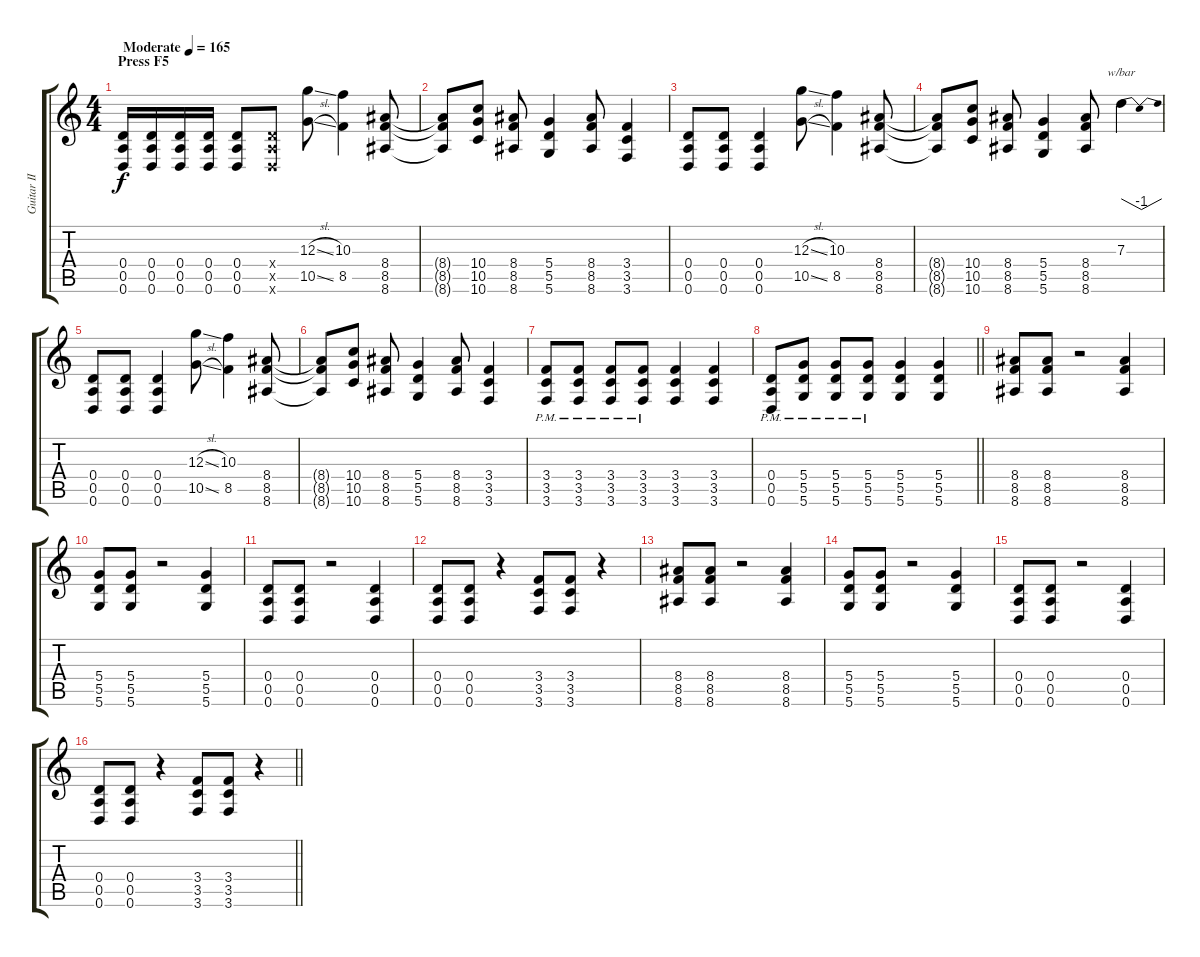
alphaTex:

\track ("Guitar II (Left)" "Guitar II ") {instrument distortionguitar}
\staff {score tabs}
\tuning (E4 B3 G3 D3 A2 D2) {hide}
\ts (4 4)
\section ("" "Press F5")
\tempo (165 "Moderate")
\clef g2
\ks c
(0.4 0.5 0.6).16{dy f instrument distortionguitar} (0.4 0.5 0.6).16 (0.4 0.5 0.6).16 (0.4 0.5 0.6).16 (0.4 0.5 0.6).8 (0.4{x} 0.5{x} 0.6{x}).8 (12.3{sl} 10.5{sl}).8 (10.3 8.5).4 (8.4 8.5 8.6).8 |
(8.4{t} 8.5{t} 8.6{t}).8 (10.4 10.5 10.6).8 (8.4 8.5 8.6).8 (5.4 5.5 5.6).4 (8.4 8.5 8.6).8 (3.4 3.5 3.6).4 |
(0.4 0.5 0.6).8 (0.4 0.5 0.6).8 (0.4 0.5 0.6).4 (12.3{sl} 10.5{sl}).8 (10.3 8.5).4 (8.4 8.5 8.6).8 |
(8.4{t} 8.5{t} 8.6{t}).8 (10.4 10.5 10.6).8 (8.4 8.5 8.6).8 (5.4 5.5 5.6).4 (8.4 8.5 8.6).8 7.3.4{tbe (dip default 0 0 16 -4 60 0)} |
(0.4 0.5 0.6).8 (0.4 0.5 0.6).8 (0.4 0.5 0.6).4 (12.3{sl} 10.5{sl}).8 (10.3 8.5).4 (8.4 8.5 8.6).8 |
(8.4{t} 8.5{t} 8.6{t}).8 (10.4 10.5 10.6).8 (8.4 8.5 8.6).8 (5.4 5.5 5.6).4 (8.4 8.5 8.6).8 (3.4 3.5 3.6).4 |
(3.4{pm} 3.5{pm} 3.6{pm}).8 (3.4{pm} 3.5{pm} 3.6{pm}).8 (3.4{pm} 3.5{pm} 3.6{pm}).8 (3.4{pm} 3.5{pm} 3.6{pm}).8 (3.4 3.5 3.6).4 (3.4 3.5 3.6).4 |
\barLineRight lightlight
(0.4{pm} 0.5{pm} 0.6{pm}).8 (5.4{pm} 5.5{pm} 5.6{pm}).8 (5.4{pm} 5.5{pm} 5.6{pm}).8 (5.4{pm} 5.5{pm} 5.6{pm}).8 (5.4 5.5 5.6).4 (5.4 5.5 5.6).4 |
(8.4 8.5 8.6).8 (8.4 8.5 8.6).8 r.2 (8.4 8.5 8.6).4 |
(5.4 5.5 5.6).8 (5.4 5.5 5.6).8 r.2 (5.4 5.5 5.6).4 |
(0.4 0.5 0.6).8 (0.4 0.5 0.6).8 r.2 (0.4 0.5 0.6).4 |
(0.4 0.5 0.6).8 (0.4 0.5 0.6).8 r.4 (3.4 3.5 3.6).8 (3.4 3.5 3.6).8 r.4 |
(8.4 8.5 8.6).8 (8.4 8.5 8.6).8 r.2 (8.4 8.5 8.6).4 |
(5.4 5.5 5.6).8 (5.4 5.5 5.6).8 r.2 (5.4 5.5 5.6).4 |
(0.4 0.5 0.6).8 (0.4 0.5 0.6).8 r.2 (0.4 0.5 0.6).4 |
\barLineRight lightlight
(0.4 0.5 0.6).8 (0.4 0.5 0.6).8 r.4 (3.4 3.5 3.6).8 (3.4 3.5 3.6).8 r.4
